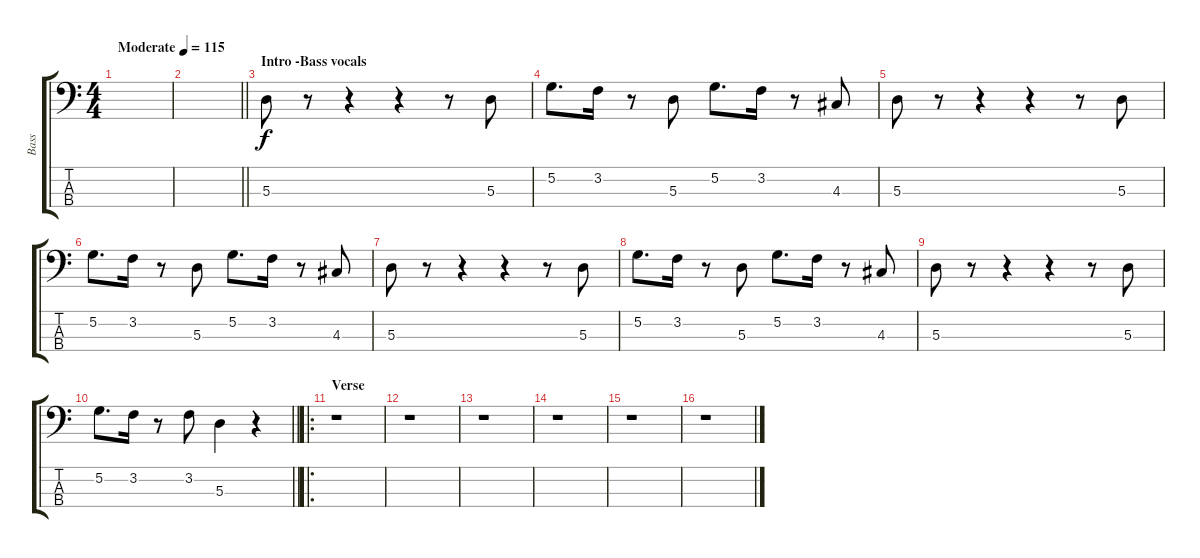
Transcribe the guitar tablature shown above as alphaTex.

\track ("Bass" "Bass") {instrument electricbassfinger}
\staff {score tabs}
\tuning (G2 D2 A1 E1) {hide}
\ts (4 4)
\tempo (115 "Moderate")
\clef f4
\ks c
|
\barLineRight lightlight
|
\section ("" "Intro -Bass vocals")
5.3.8 r.8 r.4 r.4 r.8 5.3.8 |
5.2.8{d} 3.2.16 r.8 5.3.8 5.2.8{d} 3.2.16 r.8 4.3.8 |
5.3.8 r.8 r.4 r.4 r.8 5.3.8 |
5.2.8{d} 3.2.16 r.8 5.3.8 5.2.8{d} 3.2.16 r.8 4.3.8 |
5.3.8 r.8 r.4 r.4 r.8 5.3.8 |
5.2.8{d} 3.2.16 r.8 5.3.8 5.2.8{d} 3.2.16 r.8 4.3.8 |
5.3.8 r.8 r.4 r.4 r.8 5.3.8 |
\barLineRight lightlight
5.2.8{d} 3.2.16 r.8 3.2.8 5.3.4 r.4 |
\ro
\section ("" "Verse")
r.1 |
r.1 |
r.1 |
r.1 |
r.1 |
r.1
